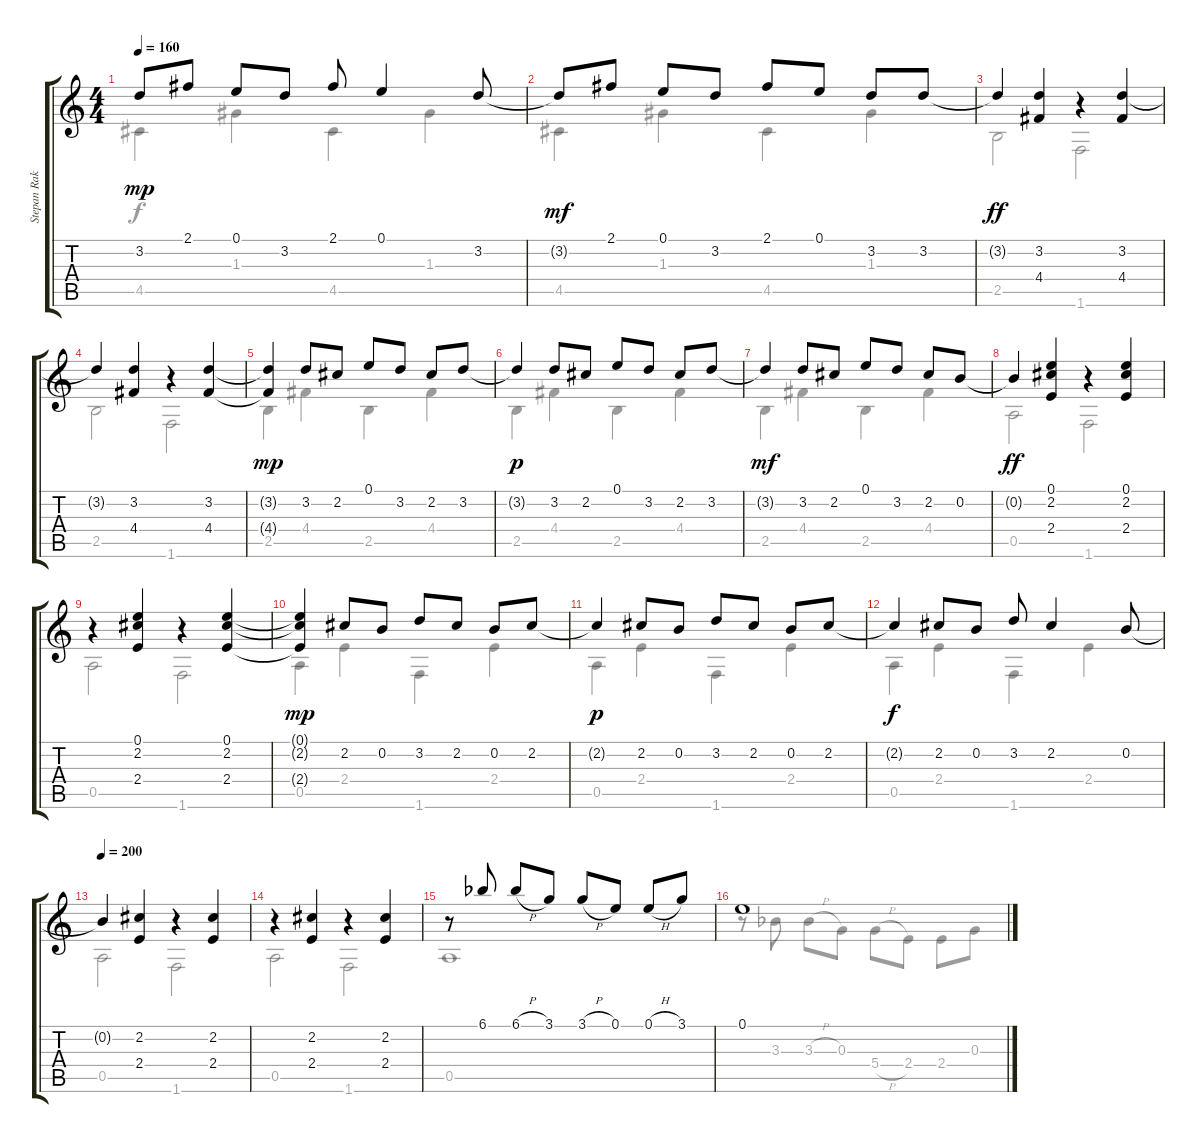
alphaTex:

\track ("Stepan Rak" "Stepan Rak") {instrument acousticguitarnylon}
\staff {score tabs}
\tuning (E4 B3 G3 D3 A2 E2) {hide}
\voice
\ts (4 4)
\tempo 160
\clef g2
\ks c
3.2{t}.8{dy mp} 2.1.8 0.1.8 3.2.8 2.1.8 0.1.4 3.2.8 |
3.2{t}.8{dy mf} 2.1.8 0.1.8 3.2.8 2.1.8 0.1.8 3.2.8 3.2.8 |
3.2{t}.4{dy ff} (3.2 4.4).4 r.4 (3.2 4.4).4 |
3.2{t}.4 (3.2 4.4).4 r.4 (3.2 4.4).4 |
(3.2{t} 4.4{t}).4{dy mp} 3.2.8 2.2.8 0.1.8 3.2.8 2.2.8 3.2.8 |
3.2{t}.4{dy p} 3.2.8 2.2.8 0.1.8 3.2.8 2.2.8 3.2.8 |
3.2{t}.4{dy mf} 3.2.8 2.2.8 0.1.8 3.2.8 2.2.8 0.2.8 |
0.2{t}.4{dy ff} (0.1 2.2 2.4).4 r.4 (0.1 2.2 2.4).4 |
r.4 (0.1 2.2 2.4).4 r.4 (0.1 2.2 2.4).4 |
(0.1{t} 2.2{t} 2.4{t}).4{dy mp} 2.2.8 0.2.8 3.2.8 2.2.8 0.2.8 2.2.8 |
2.2{t}.4{dy p} 2.2.8 0.2.8 3.2.8 2.2.8 0.2.8 2.2.8 |
2.2{t}.4{dy f} 2.2.8 0.2.8 3.2.8 2.2.4 0.2.8 |
\tempo 200
0.2{t}.4 (2.2 2.4).4 r.4 (2.2 2.4).4 |
r.4 (2.2 2.4).4 r.4 (2.2 2.4).4 |
r.8 6.1{acc b}.8 6.1{h acc b}.8 3.1.8 3.1{h}.8 0.1.8 0.1{h}.8 3.1.8 |
0.1.1
\voice
\clef g2
\ottava regular
\simile none
\ks c
4.5.4{dy f} 1.3.4 4.5.4 1.3.4 |
4.5.4 1.3.4 4.5.4 1.3.4 |
2.5.2 1.6.2 |
2.5.2 1.6.2 |
2.5.4 4.4.4 2.5.4 4.4.4 |
2.5.4 4.4.4 2.5.4 4.4.4 |
2.5.4 4.4.4 2.5.4 4.4.4 |
0.5.2 1.6.2 |
0.5.2 1.6.2 |
0.5.4 2.4.4 1.6.4 2.4.4 |
0.5.4 2.4.4 1.6.4 2.4.4 |
0.5.4 2.4.4 1.6.4 2.4.4 |
0.5.2 1.6.2 |
0.5.2 1.6.2 |
0.5.1 |
r.8 3.3{acc b}.8 3.3{h acc b}.8 0.3.8 5.4{h}.8 2.4.8 2.4.8 0.3.8
